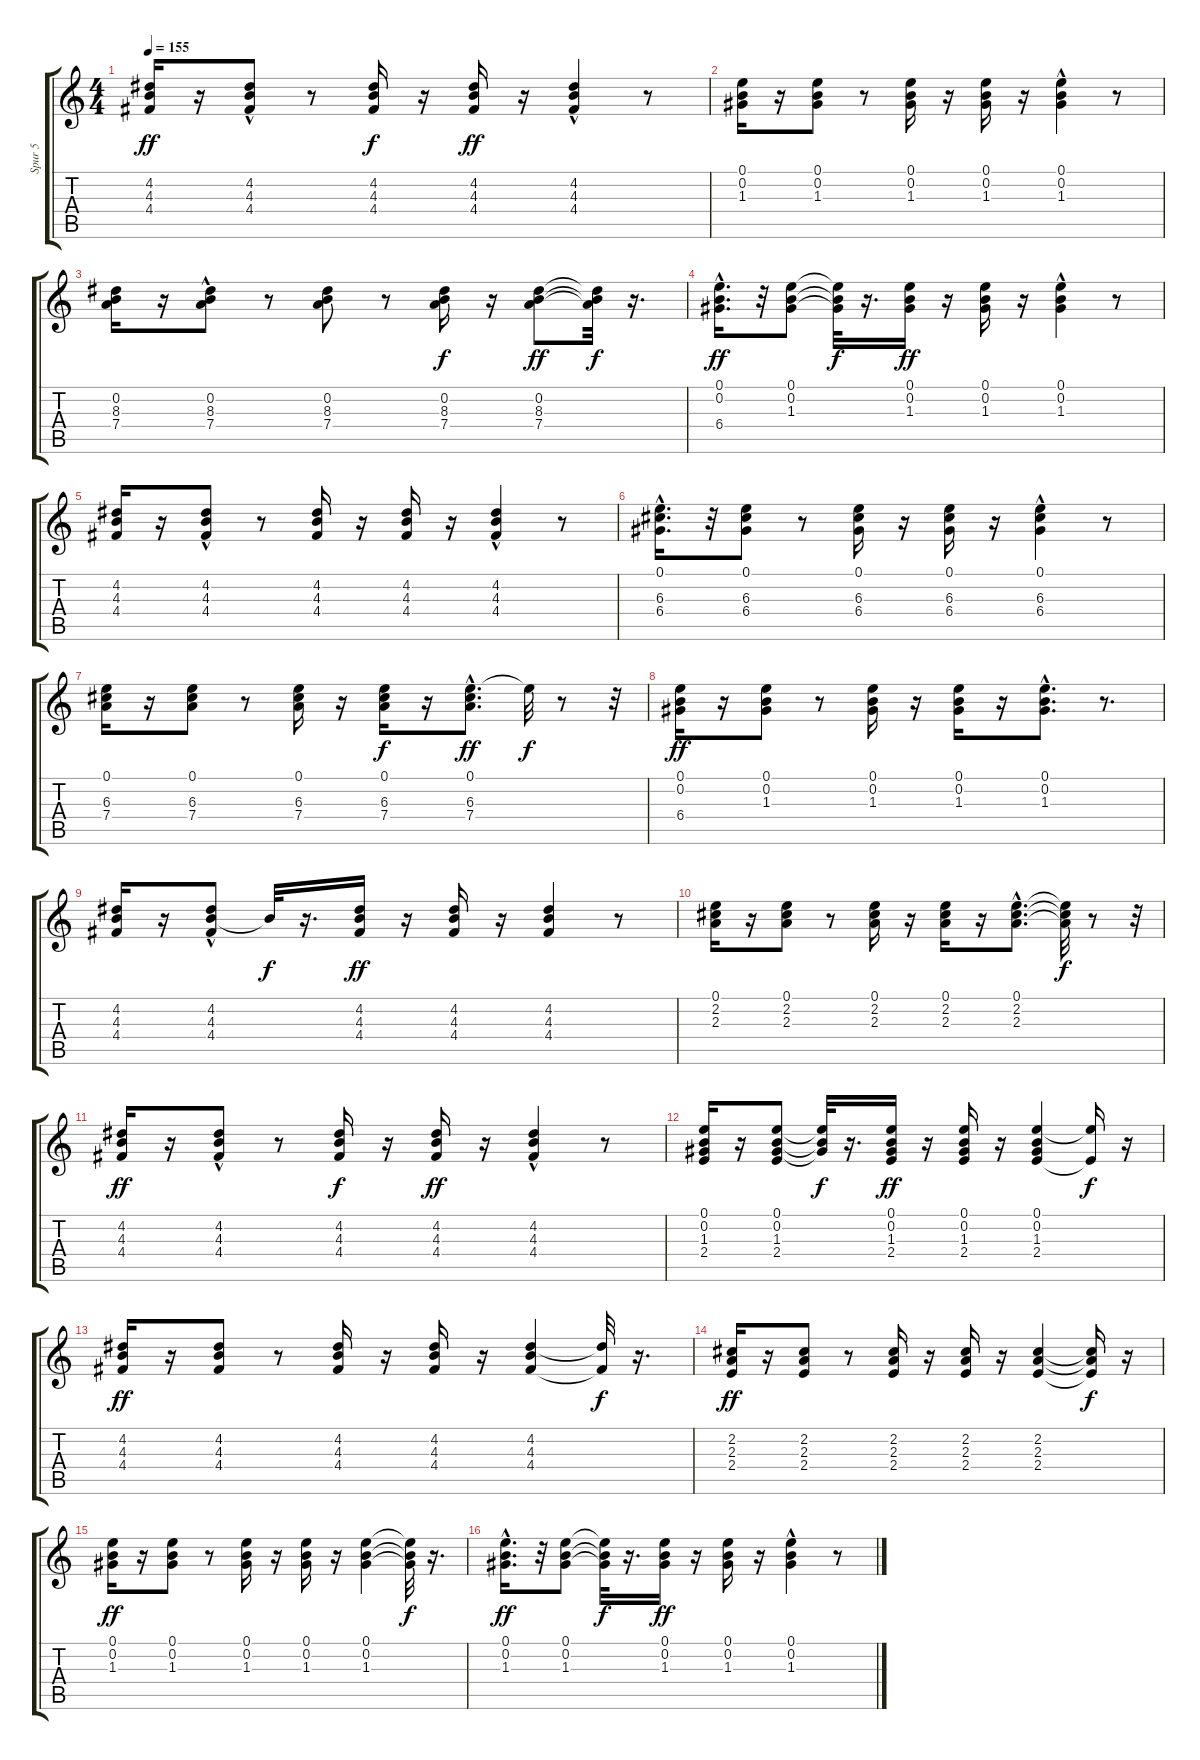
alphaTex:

\track ("Spur 5" "Spur 5") {instrument acousticguitarsteel}
\staff {score tabs}
\tuning (E4 B3 G3 D3 A2 E2) {hide}
\ts (4 4)
\tempo 155
\clef g2
\ks c
(4.2 4.3 4.4).16{dy ff} r.16 (4.2{hac} 4.3 4.4).8 r.8 (4.2 4.3 4.4).16{dy f} r.16 (4.2 4.3 4.4).16{dy ff} r.16 (4.2{hac} 4.3 4.4).4 r.8 |
(0.1 0.2 1.3).16 r.16 (0.1 0.2 1.3).8 r.8 (0.1 0.2 1.3).16 r.16 (0.1 0.2 1.3).16 r.16 (0.1{hac} 0.2 1.3{hac}).4 r.8 |
(0.2 8.3 7.4).16 r.16 (0.2 8.3{hac} 7.4).8 r.8 (0.2 8.3 7.4).8 r.8 (0.2 8.3 7.4).16{dy f} r.16 (0.2 8.3 7.4).8{dy ff} (0.2{t} 8.3{t} 7.4{t}).32{dy f} r.16{d} |
(0.1 0.2 6.4{hac}).16{d dy ff} r.32 (0.1 0.2 1.3).8 (0.1{t} 0.2{t} 1.3{t}).32{dy f} r.16{d} (0.1 0.2 1.3).16{dy ff} r.16 (0.1 0.2 1.3).16 r.16 (0.1 0.2 1.3{hac}).4 r.8 |
(4.2 4.3 4.4).16 r.16 (4.2{hac} 4.3 4.4{hac}).8 r.8 (4.2 4.3 4.4).16 r.16 (4.2 4.3 4.4).16 r.16 (4.2{hac} 4.3 4.4).4 r.8 |
(0.1{hac} 6.3 6.4).16{d} r.32 (0.1 6.3 6.4).8 r.8 (0.1 6.3 6.4).16 r.16 (0.1 6.3 6.4).16 r.16 (0.1{hac} 6.3 6.4{hac}).4 r.8 |
(0.1 6.3 7.4).16 r.16 (0.1 6.3 7.4).8 r.8 (0.1 6.3 7.4).16 r.16 (0.1 6.3 7.4).16{dy f} r.16 (0.1{hac} 6.3{hac} 7.4).8{d dy ff} 0.1{t}.32{dy f} r.8 r.32 |
(0.1 0.2 6.4).16{dy ff} r.16 (0.1 0.2 1.3).8 r.8 (0.1 0.2 1.3).16 r.16 (0.1 0.2 1.3).16 r.16 (0.1{hac} 0.2{hac} 1.3).8{d} r.8{d} |
(4.2 4.3 4.4).16 r.16 (4.2{hac} 4.3 4.4).8 4.3{t}.32{dy f} r.16{d} (4.2 4.3 4.4).16{dy ff} r.16 (4.2 4.3 4.4).16 r.16 (4.2 4.3 4.4).4 r.8 |
(0.1 2.2 2.3).16 r.16 (0.1 2.2 2.3).8 r.8 (0.1 2.2 2.3).16 r.16 (0.1 2.2 2.3).16 r.16 (0.1{hac} 2.2{hac} 2.3{hac}).8{d} (0.1{t} 2.2{t} 2.3{t}).32{dy f} r.8 r.32 |
(4.2 4.3 4.4).16{dy ff} r.16 (4.2{hac} 4.3 4.4).8 r.8 (4.2 4.3 4.4).16{dy f} r.16 (4.2 4.3 4.4).16{dy ff} r.16 (4.2{hac} 4.3 4.4).4 r.8 |
(0.1 0.2 1.3 2.4).16 r.16 (0.1 0.2 1.3 2.4).8 (0.1{t} 0.2{t} 1.3{t}).32{dy f} r.16{d} (0.1 0.2 1.3 2.4).16{dy ff} r.16 (0.1 0.2 1.3 2.4).16 r.16 (0.1 0.2 1.3 2.4).4 (0.1{t} 2.4{t}).16{dy f} r.16 |
(4.2 4.3 4.4).16{dy ff} r.16 (4.2 4.3 4.4).8 r.8 (4.2 4.3 4.4).16 r.16 (4.2 4.3 4.4).16 r.16 (4.2 4.3 4.4).4 (4.2{t} 4.4{t}).32{dy f} r.16{d} |
(2.2 2.3 2.4).16{dy ff} r.16 (2.2 2.3 2.4).8 r.8 (2.2 2.3 2.4).16 r.16 (2.2 2.3 2.4).16 r.16 (2.2 2.3 2.4).4 (2.2{t} 2.3{t} 2.4{t}).16{dy f} r.16 |
(0.1 0.2 1.3).16{dy ff} r.16 (0.1 0.2 1.3).8 r.8 (0.1 0.2 1.3).16 r.16 (0.1 0.2 1.3).16 r.16 (0.1 0.2 1.3).4 (0.1{t} 0.2{t} 1.3{t}).32{dy f} r.16{d} |
(0.1 0.2 1.3{hac}).16{d dy ff} r.32 (0.1 0.2 1.3).8 (0.1{t} 0.2{t} 1.3{t}).32{dy f} r.16{d} (0.1 0.2 1.3).16{dy ff} r.16 (0.1 0.2 1.3).16 r.16 (0.1 0.2 1.3{hac}).4 r.8
